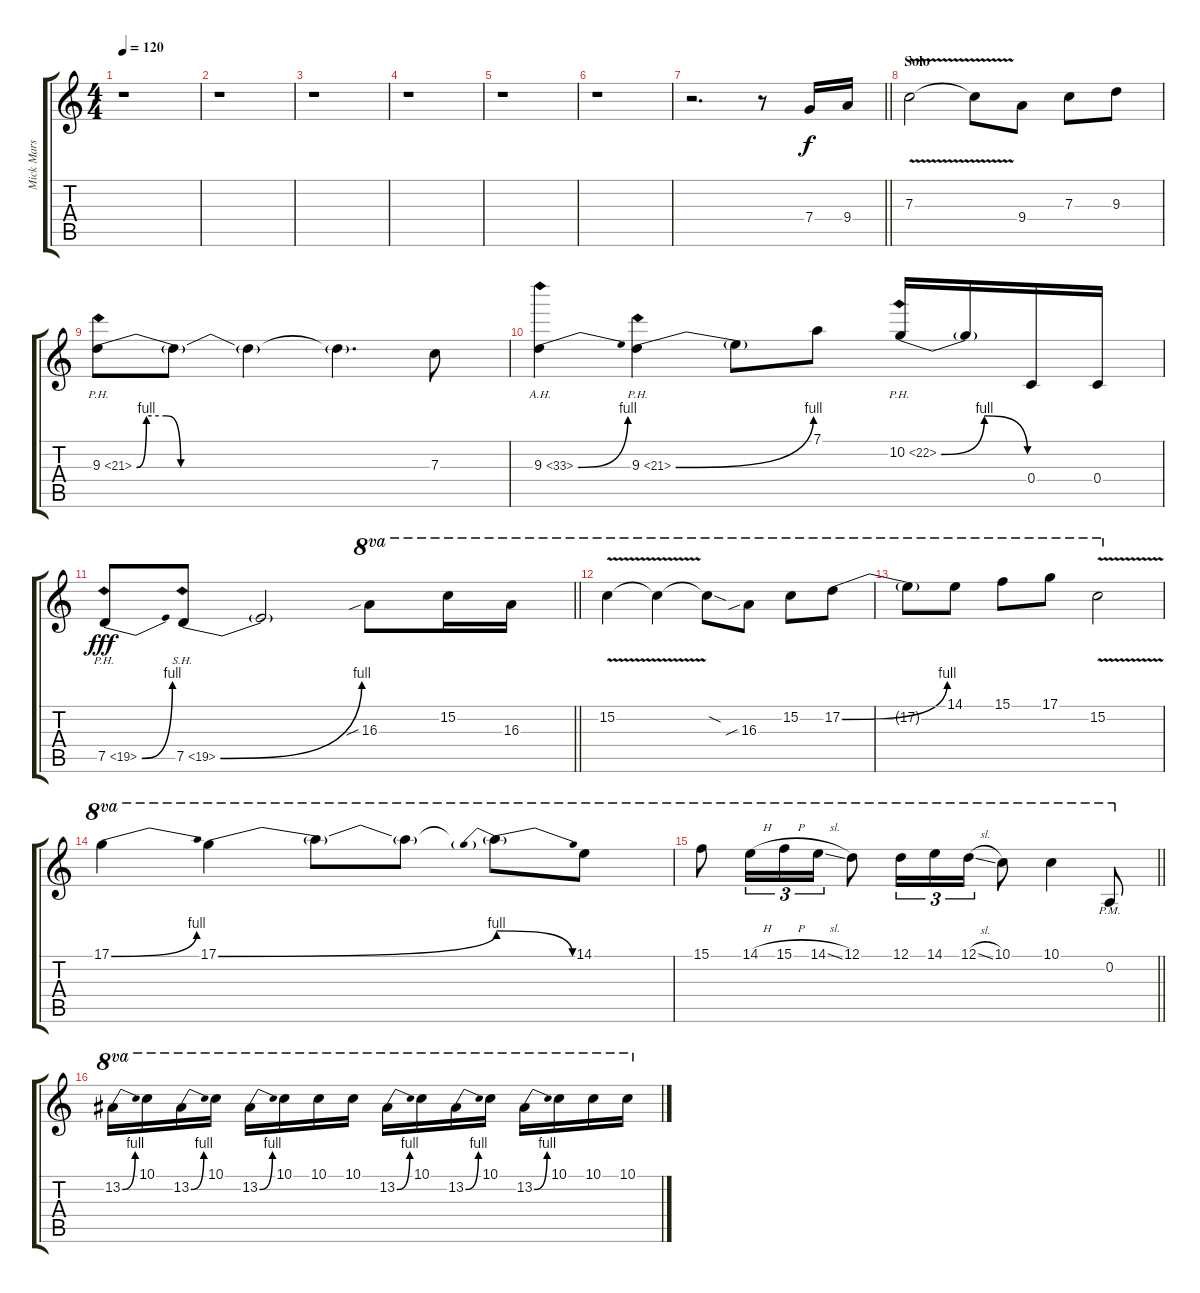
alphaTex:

\track ("Mick Mars - Lead Guitar - Guitar I" "Mick Mars ") {instrument distortionguitar}
\staff {score tabs}
\tuning (D4 A3 F3 C3 G2 D2) {hide}
\ts (4 4)
\tempo 120
\clef g2
\ks c
r.1{dy f} |
r.1 |
r.1 |
r.1 |
r.1 |
r.1 |
\barLineRight lightlight
r.2{d} r.8 7.4.16 9.4.16 |
\section ("" "Solo")
7.3{v}.2 7.3{t}.8 9.4.8 7.3.8 9.3.8 |
9.3{be (custom 0 0 2 4 6 4 9 0 60 0) ph 12}.8 9.3{t}.8 9.3{t}.4 9.3{t}.4{d} 7.3.8 |
9.3{be (bend 0 0 60 4) ah 24}.4 9.3{be (bend 0 0 60 4) ph 12}.4 9.3{t}.8 7.1.8 10.2{be (bendrelease 0 0 31 4 31 4 60 0) ph 12}.16 10.2{t}.16 0.4.16 0.4.16 |
\barLineRight lightlight
7.5{be (bend 0 0 60 4) ph 12}.8{dy fff} 7.5{be (bend 0 0 60 4) sh 12}.8 7.5{t}.2 16.3{sib}.8{ot 8va} 15.2.16{ot 8va} 16.3.16{ot 8va} |
15.2{v}.4{ot 8va} 15.2{t}.4{ot 8va} 15.2{sod t}.8{ot 8va} 16.3{sib}.8{ot 8va} 15.2.8{ot 8va} 17.2{be (bend 0 0 60 4)}.8{ot 8va} |
17.2{t}.8{ot 8va} 14.1.8{ot 8va} 15.1.8{ot 8va} 17.1.8{ot 8va} 15.2{v}.2{ot 8va} |
17.1{be (bend 0 0 60 4)}.4{ot 8va} 17.1{be (bend 0 0 60 4)}.4{ot 8va} 17.1{t}.8{ot 8va} 17.1{t}.8{ot 8va} 17.1{be (prebendrelease 0 4 60 0) t}.8{ot 8va} 14.1.8{ot 8va} |
\barLineRight lightlight
15.1.8{ot 8va} 14.1{h}.16{tu (3 2) ot 8va} 15.1{h}.16{tu (3 2) ot 8va} 14.1{sl}.16{tu (3 2) ot 8va} 12.1.8{ot 8va} 12.1.16{tu (3 2) ot 8va} 14.1.16{tu (3 2) ot 8va} 12.1{sl}.16{tu (3 2) ot 8va} 10.1.8{ot 8va} 10.1.4{ot 8va} 0.2{pm}.8{ot 8va} |
13.2{be (bend 0 0 60 4)}.16{ot 8va} 10.1.16{ot 8va} 13.2{be (bend 0 0 60 4)}.16{ot 8va} 10.1.16{ot 8va} 13.2{be (bend 0 0 60 4)}.16{ot 8va} 10.1.16{ot 8va} 10.1.16{ot 8va} 10.1.16{ot 8va} 13.2{be (bend 0 0 60 4)}.16{ot 8va} 10.1.16{ot 8va} 13.2{be (bend 0 0 60 4)}.16{ot 8va} 10.1.16{ot 8va} 13.2{be (bend 0 0 60 4)}.16{ot 8va} 10.1.16{ot 8va} 10.1.16{ot 8va} 10.1.16{ot 8va}
